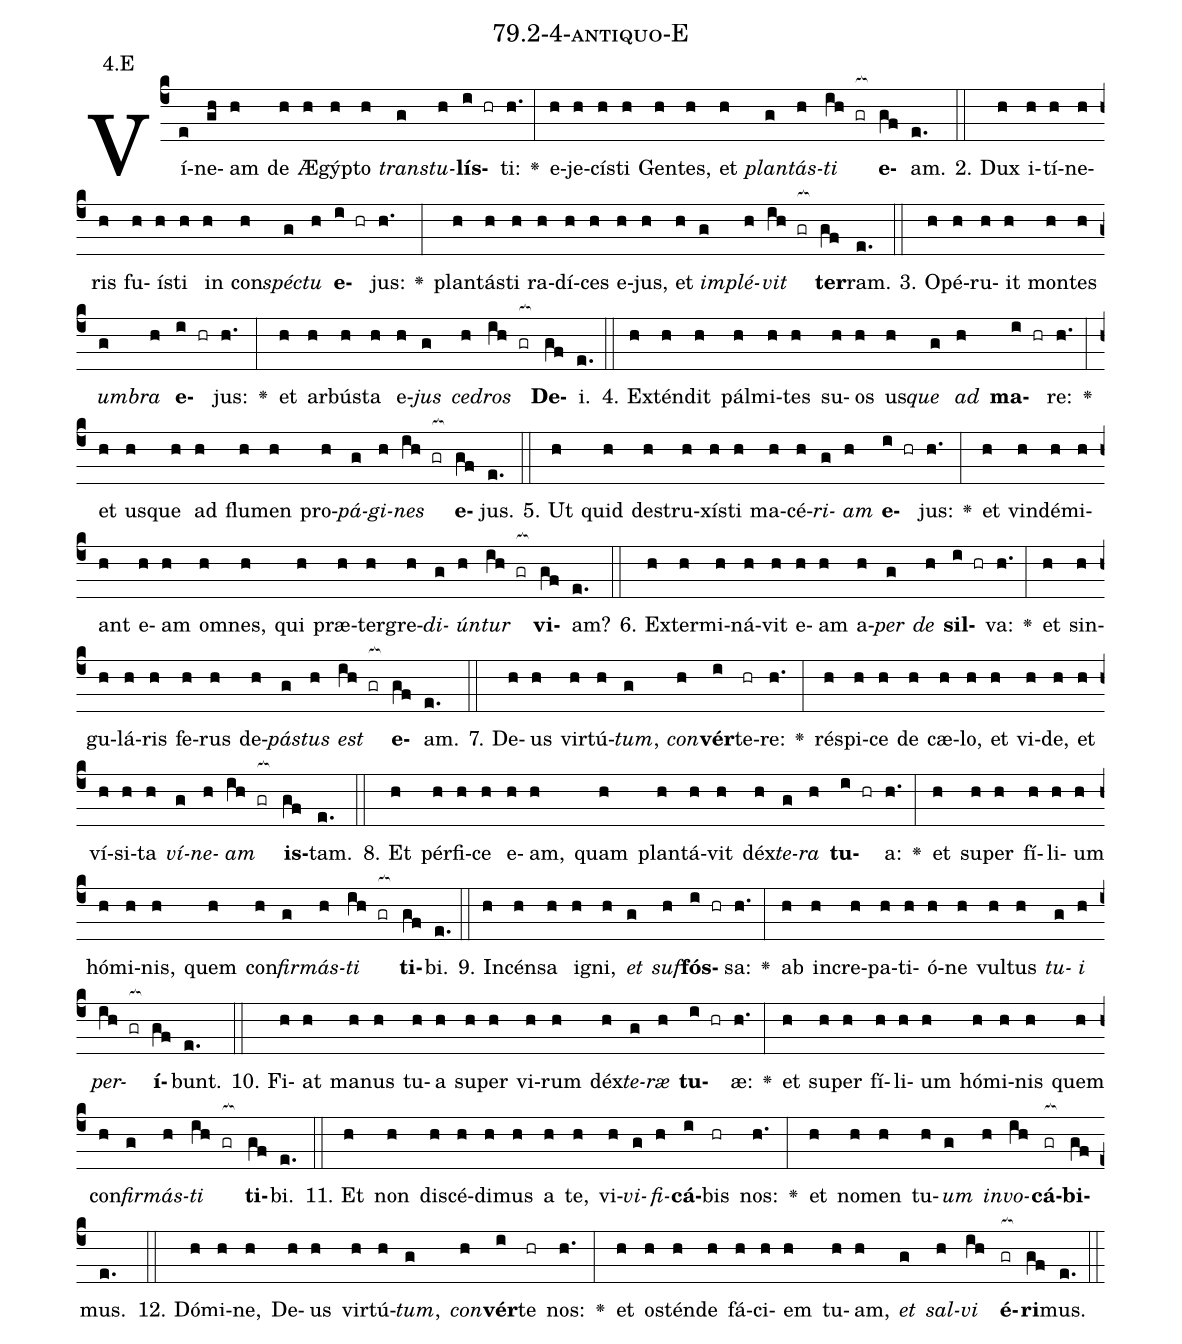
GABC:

name: 79.2-4-antiquo-E;
annotation: 4.E;
%%
(c4)Ví(e)ne(gh)am(h) de(h) Æ(h)gýp(h)to(h) <i>trans</i>(g)<i>tu</i>(h)<b>lís</b>(i hr)ti:(h.) <v>\greheightstar</v>(:) e(h)je(h)cís(h)ti(h) Gen(h)tes,(h) et(h) <i>plan</i>(g)<i>tás</i>(h)<i>ti</i>(ih gr[ocb:1{]) <b>e</b>(gf[ocb:0}])am.(e.) (::)
2. Dux(h) i(h)tí(h)ne(h)ris(h) fu(h)ís(h)ti(h) in(h) con(h)<i>spéc</i>(g)<i>tu</i>(h) <b>e</b>(i hr)jus:(h.) <v>\greheightstar</v>(:) plan(h)tás(h)ti(h) ra(h)dí(h)ces(h) e(h)jus,(h) et(h) <i>im</i>(g)<i>plé</i>(h)<i>vit</i>(ih gr[ocb:1{]) <b>ter</b>(gf[ocb:0}])ram.(e.) (::)
3. O(h)pé(h)ru(h)it(h) mon(h)tes(h) <i>um</i>(g)<i>bra</i>(h) <b>e</b>(i hr)jus:(h.) <v>\greheightstar</v>(:) et(h) ar(h)bús(h)ta(h) e(h)<i>jus</i>(g) <i>ce</i>(h)<i>dros</i>(ih gr[ocb:1{]) <b>De</b>(gf[ocb:0}])i.(e.) (::)
4. Ex(h)tén(h)dit(h) pál(h)mi(h)tes(h) su(h)os(h) us(h)<i>que</i>(g) <i>ad</i>(h) <b>ma</b>(i hr)re:(h.) <v>\greheightstar</v>(:) et(h) us(h)que(h) ad(h) flu(h)men(h) pro(h)<i>pá</i>(g)<i>gi</i>(h)<i>nes</i>(ih gr[ocb:1{]) <b>e</b>(gf[ocb:0}])jus.(e.) (::)
5. Ut(h) quid(h) de(h)stru(h)xís(h)ti(h) ma(h)cé(h)<i>ri</i>(g)<i>am</i>(h) <b>e</b>(i hr)jus:(h.) <v>\greheightstar</v>(:) et(h) vin(h)dé(h)mi(h)ant(h) e(h)am(h) om(h)nes,(h) qui(h) præ(h)ter(h)gre(h)<i>di</i>(g)<i>ún</i>(h)<i>tur</i>(ih gr[ocb:1{]) <b>vi</b>(gf[ocb:0}])am?(e.) (::)
6. Ex(h)ter(h)mi(h)ná(h)vit(h) e(h)am(h) a(h)<i>per</i>(g) <i>de</i>(h) <b>sil</b>(i hr)va:(h.) <v>\greheightstar</v>(:) et(h) sin(h)gu(h)lá(h)ris(h) fe(h)rus(h) de(h)<i>pás</i>(g)<i>tus</i>(h) <i>est</i>(ih gr[ocb:1{]) <b>e</b>(gf[ocb:0}])am.(e.) (::)
7. De(h)us(h) vir(h)tú(h)<i>tum</i>,(g) <i>con</i>(h)<b>vér</b>(i)te(hr)re:(h.) <v>\greheightstar</v>(:) ré(h)spi(h)ce(h) de(h) cæ(h)lo,(h) et(h) vi(h)de,(h) et(h) ví(h)si(h)ta(h) <i>ví</i>(g)<i>ne</i>(h)<i>am</i>(ih gr[ocb:1{]) <b>is</b>(gf[ocb:0}])tam.(e.) (::)
8. Et(h) pér(h)fi(h)ce(h) e(h)am,(h) quam(h) plan(h)tá(h)vit(h) déx(h)<i>te</i>(g)<i>ra</i>(h) <b>tu</b>(i hr)a:(h.) <v>\greheightstar</v>(:) et(h) su(h)per(h) fí(h)li(h)um(h) hó(h)mi(h)nis,(h) quem(h) con(h)<i>fir</i>(g)<i>más</i>(h)<i>ti</i>(ih gr[ocb:1{]) <b>ti</b>(gf[ocb:0}])bi.(e.) (::)
9. In(h)cén(h)sa(h) i(h)gni,(h) <i>et</i>(g) <i>suf</i>(h)<b>fós</b>(i hr)sa:(h.) <v>\greheightstar</v>(:) ab(h) in(h)cre(h)pa(h)ti(h)ó(h)ne(h) vul(h)tus(h) <i>tu</i>(g)<i>i</i>(h) <i>per</i>(ih gr[ocb:1{])<b>í</b>(gf[ocb:0}])bunt.(e.) (::)
10. Fi(h)at(h) ma(h)nus(h) tu(h)a(h) su(h)per(h) vi(h)rum(h) déx(h)<i>te</i>(g)<i>ræ</i>(h) <b>tu</b>(i hr)æ:(h.) <v>\greheightstar</v>(:) et(h) su(h)per(h) fí(h)li(h)um(h) hó(h)mi(h)nis(h) quem(h) con(h)<i>fir</i>(g)<i>más</i>(h)<i>ti</i>(ih gr[ocb:1{]) <b>ti</b>(gf[ocb:0}])bi.(e.) (::)
11. Et(h) non(h) di(h)scé(h)di(h)mus(h) a(h) te,(h) vi(h)<i>vi</i>(g)<i>fi</i>(h)<b>cá</b>(i)bis(hr) nos:(h.) <v>\greheightstar</v>(:) et(h) no(h)men(h) tu(h)<i>um</i>(g) <i>in</i>(h)<i>vo</i>(ih)<b>cá</b>(gr[ocb:1{])<b>bi</b>(gf[ocb:0}])mus.(e.) (::)
12. Dó(h)mi(h)ne,(h) De(h)us(h) vir(h)tú(h)<i>tum</i>,(g) <i>con</i>(h)<b>vér</b>(i)te(hr) nos:(h.) <v>\greheightstar</v>(:) et(h) os(h)tén(h)de(h) fá(h)ci(h)em(h) tu(h)am,(h) <i>et</i>(g) <i>sal</i>(h)<i>vi</i>(ih) <b>é</b>(gr[ocb:1{])<b>ri</b>(gf[ocb:0}])mus.(e.) (::)
